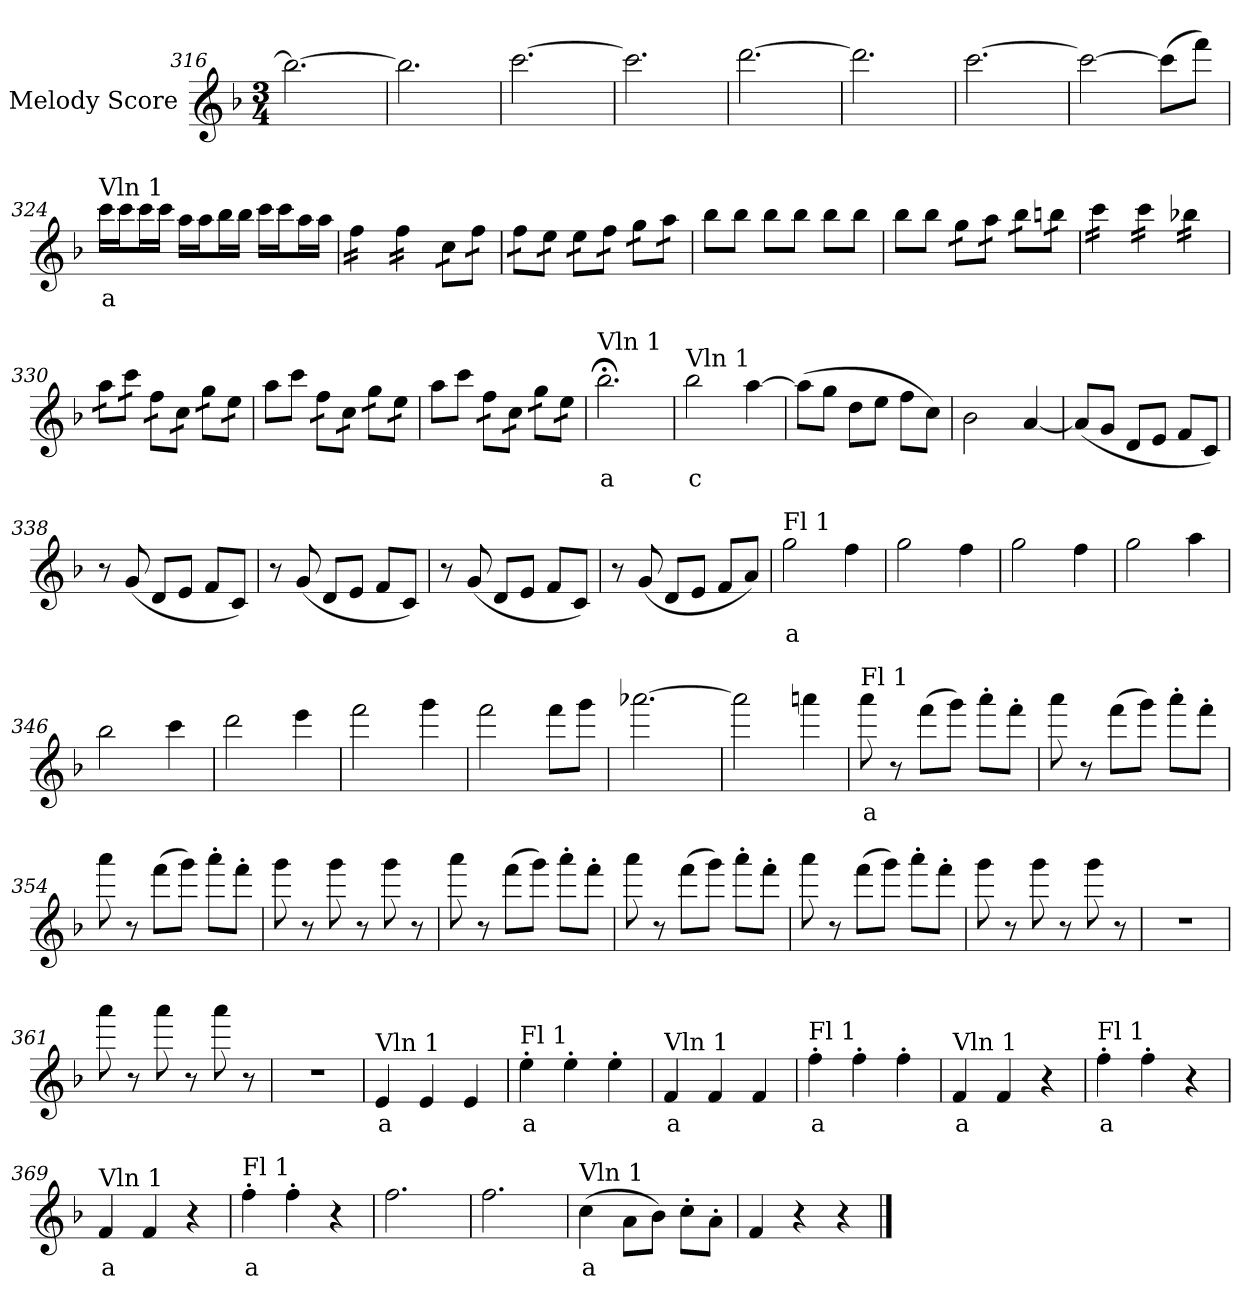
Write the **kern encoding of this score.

**kern	**text
*part1	*part1
*staff1	*staff1
*I"Melody Score	*
*clefG2	*
*k[b-]	*
*M3/4	*
=316	=316
2.bb-\_	.
=317	=317
2.bb-\]	.
=318	=318
[2.ccc\	.
=319	=319
2.ccc\]	.
=320	=320
[2.ddd\	.
=321	=321
2.ddd\]	.
=322	=322
[2.ccc\	.
=323	=323
2ccc\_	.
(8ccc\L]	.
8fff\J)	.
=324	=324
!LO:TX:a:t=Vln 1	!
!	!LO:LY:b:color=#FF0000
16ccc\LL	a
16ccc\J	.
16ccc\L	.
16ccc\JJ	.
16aa\LL	.
16aa\J	.
16bb-\L	.
16bb-\JJ	.
16ccc\LL	.
16ccc\J	.
16aa\L	.
16aa\JJ	.
=325	=325
*tremolo	*
16ff\LL	.
16ff\	.
16ff\	.
16ff\JJ	.
16ff\LL	.
16ff\	.
16ff\	.
16ff\JJ	.
16cc\LL	.
16cc\	.
16ff\	.
16ff\JJ	.
=326	=326
16ff\LL	.
16ff\	.
16ee\	.
16ee\JJ	.
16ee\LL	.
16ee\	.
16ff\	.
16ff\JJ	.
16gg\LL	.
16gg\	.
16aa\	.
16aa\JJ	.
*Xtremolo	*
=327	=327
8bb-\L	.
8bb-\J	.
8bb-\L	.
8bb-\J	.
8bb-\L	.
8bb-\J	.
=328	=328
8bb-\L	.
8bb-\J	.
*tremolo	*
16gg\LL	.
16gg\	.
16aa\	.
16aa\JJ	.
16bb-\LL	.
16bb-\	.
16bbn\	.
16bbn\JJ	.
=329	=329
16ccc\LL	.
16ccc\	.
16ccc\	.
16ccc\JJ	.
16ccc\LL	.
16ccc\	.
16ccc\	.
16ccc\JJ	.
16bb-X\LL	.
16bb-X\	.
16bb-\	.
16bb-\JJ	.
=330	=330
16aa\LL	.
16aa\	.
16ccc\	.
16ccc\JJ	.
16ff\LL	.
16ff\	.
16cc\	.
16cc\JJ	.
16gg\LL	.
16gg\	.
16ee\	.
16ee\JJ	.
*Xtremolo	*
=331	=331
8aa\L	.
8ccc\J	.
*tremolo	*
16ff\LL	.
16ff\	.
16cc\	.
16cc\JJ	.
16gg\LL	.
16gg\	.
16ee\	.
16ee\JJ	.
*Xtremolo	*
=332	=332
8aa\L	.
8ccc\J	.
*tremolo	*
16ff\LL	.
16ff\	.
16cc\	.
16cc\JJ	.
16gg\LL	.
16gg\	.
16ee\	.
16ee\JJ	.
*Xtremolo	*
=333	=333
!LO:TX:a:t=Vln 1	!
!	!LO:LY:b:color=#FF0000
2.bb-;<\	a
=334	=334
!LO:TX:a:t=Vln 1	!
!	!LO:LY:b:color=#FF0000
2bb-\	c
[4aa\	.
=335	=335
(8aa\L]	.
8gg\J	.
8dd\L	.
8ee\J	.
8ff\L	.
8cc\J)	.
=336	=336
2b-\	.
[4a/	.
=337	=337
(8a/L]	.
8g/J	.
8d/L	.
8e/J	.
8f/L	.
8c/J)	.
=338	=338
8r	.
(8g/	.
8d/L	.
8e/J	.
8f/L	.
8c/J)	.
=339	=339
8r	.
(8g/	.
8d/L	.
8e/J	.
8f/L	.
8c/J)	.
=340	=340
8r	.
(8g/	.
8d/L	.
8e/J	.
8f/L	.
8c/J)	.
=341	=341
8r	.
(8g/	.
8d/L	.
8e/J	.
8f/L	.
8a/J)	.
=342	=342
!LO:TX:a:t=Fl 1	!
!	!LO:LY:b:color=#FF0000
2gg\	a
4ff\	.
=343	=343
2gg\	.
4ff\	.
=344	=344
2gg\	.
4ff\	.
=345	=345
2gg\	.
4aa\	.
=346	=346
2bb-\	.
4ccc\	.
=347	=347
2ddd\	.
4eee\	.
=348	=348
2fff\	.
4ggg\	.
=349	=349
2fff\	.
8fff\L	.
8ggg\J	.
=350	=350
[2.aaa-X\	.
=351	=351
2aaa-\]	.
4aaan\	.
=352	=352
!LO:TX:a:t=Fl 1	!
!	!LO:LY:b:color=#FF0000
8aaa\	a
8r	.
(8fff\L	.
8ggg\J)	.
8aaa'\L	.
8fff'\J	.
=353	=353
8aaa\	.
8r	.
(8fff\L	.
8ggg\J)	.
8aaa'\L	.
8fff'\J	.
=354	=354
8aaa\	.
8r	.
(8fff\L	.
8ggg\J)	.
8aaa'\L	.
8fff'\J	.
=355	=355
8ggg\	.
8r	.
8ggg\	.
8r	.
8ggg\	.
8r	.
=356	=356
8aaa\	.
8r	.
(8fff\L	.
8ggg\J)	.
8aaa'\L	.
8fff'\J	.
=357	=357
8aaa\	.
8r	.
(8fff\L	.
8ggg\J)	.
8aaa'\L	.
8fff'\J	.
=358	=358
8aaa\	.
8r	.
(8fff\L	.
8ggg\J)	.
8aaa'\L	.
8fff'\J	.
=359	=359
8ggg\	.
8r	.
8ggg\	.
8r	.
8ggg\	.
8r	.
=360	=360
2.r	.
=361	=361
8aaa\	.
8r	.
8aaa\	.
8r	.
8aaa\	.
8r	.
=362	=362
2.r	.
=363	=363
!LO:TX:a:t=Vln 1	!
!	!LO:LY:color=#FF0000
4e/	a
4e/	.
4e/	.
=364	=364
!LO:TX:a:t=Fl 1	!
!	!LO:LY:b:color=#FF0000
4ee'\	a
4ee'\	.
4ee'\	.
=365	=365
!LO:TX:a:t=Vln 1	!
!	!LO:LY:color=#FF0000
4f/	a
4f/	.
4f/	.
=366	=366
!LO:TX:a:t=Fl 1	!
!	!LO:LY:b:color=#FF0000
4ff'\	a
4ff'\	.
4ff'\	.
=367	=367
!LO:TX:a:t=Vln 1	!
!	!LO:LY:b:color=#FF0000
4f/	a
4f/	.
4r	.
=368	=368
!LO:TX:a:t=Fl 1	!
!	!LO:LY:b:color=#FF0000
4ff'\	a
4ff'\	.
4r	.
=369	=369
!LO:TX:a:t=Vln 1	!
!	!LO:LY:b:color=#FF0000
4f/	a
4f/	.
4r	.
=370	=370
!LO:TX:a:t=Fl 1	!
!	!LO:LY:b:color=#FF0000
4ff'\	a
4ff'\	.
4r	.
=371	=371
2.ff\	.
=372	=372
2.ff\	.
=373	=373
!LO:TX:a:t=Vln 1	!
!	!LO:LY:b:color=#FF0000
(4cc\	a
8a\L	.
8b-\J)	.
8cc'\L	.
8a'\J	.
=374	=374
4f/	.
4r	.
4r	.
==	==
*-	*-
